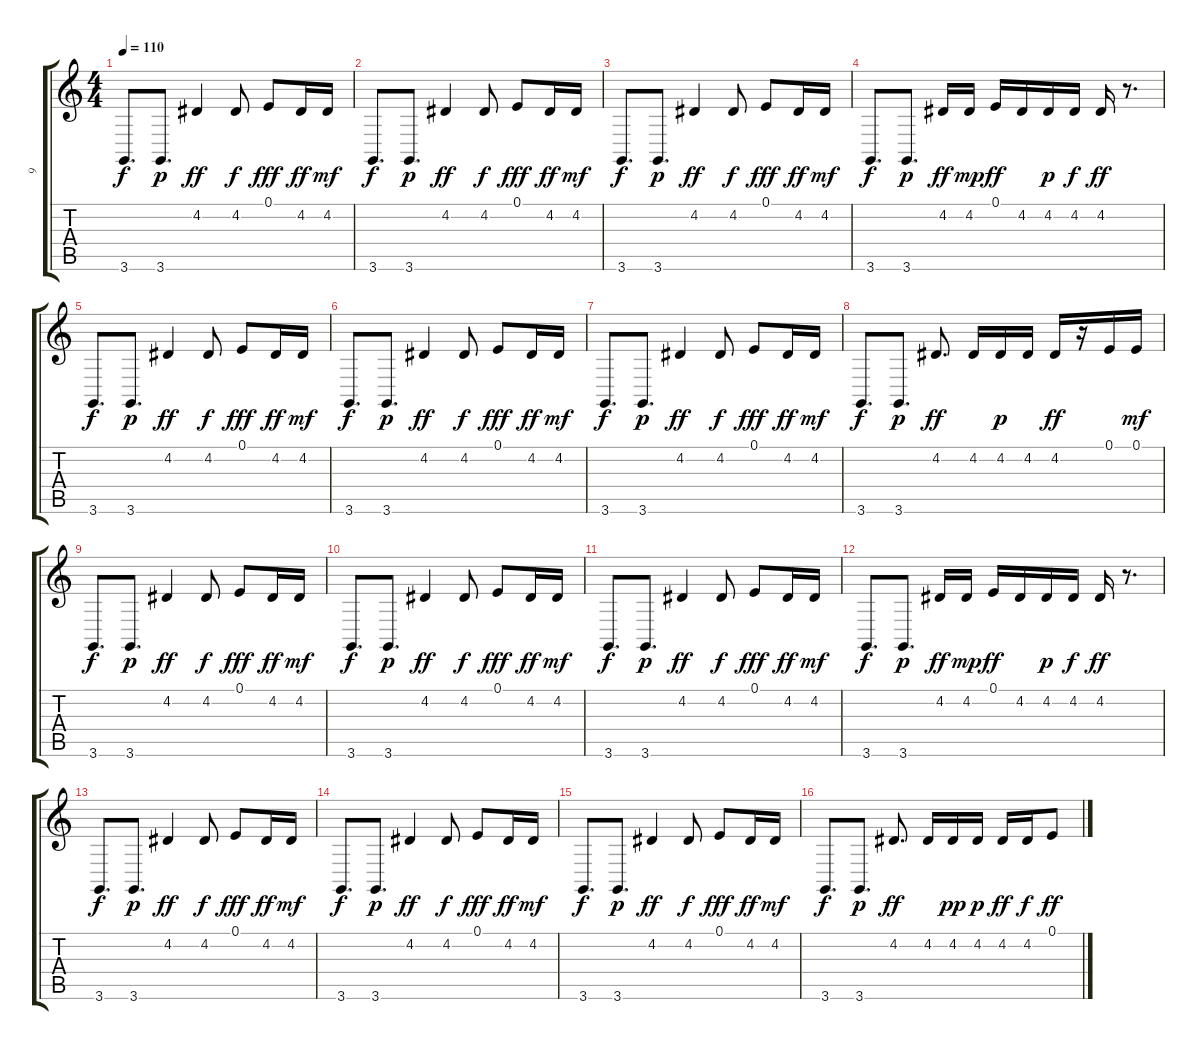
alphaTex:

\track ("9" "9") {instrument taikodrum}
\staff {score tabs}
\tuning (E4 B3 G3 D3 A2 E2) {hide}
\ts (4 4)
\tempo 110
\clef g2
\ks c
3.6.8{d dy f} 3.6.8{d dy p} 4.2.4{dy ff} 4.2.8{dy f} 0.1.8{dy fff} 4.2.16{dy ff} 4.2.16{dy mf} |
3.6.8{d dy f} 3.6.8{d dy p} 4.2.4{dy ff} 4.2.8{dy f} 0.1.8{dy fff} 4.2.16{dy ff} 4.2.16{dy mf} |
3.6.8{d dy f} 3.6.8{d dy p} 4.2.4{dy ff} 4.2.8{dy f} 0.1.8{dy fff} 4.2.16{dy ff} 4.2.16{dy mf} |
3.6.8{d dy f} 3.6.8{d dy p} 4.2.16{dy ff} 4.2.16{dy mp} 0.1.16{dy ff} 4.2.16 4.2.16{dy p} 4.2.16{dy f} 4.2.16{dy ff} r.8{d} |
3.6.8{d dy f} 3.6.8{d dy p} 4.2.4{dy ff} 4.2.8{dy f} 0.1.8{dy fff} 4.2.16{dy ff} 4.2.16{dy mf} |
3.6.8{d dy f} 3.6.8{d dy p} 4.2.4{dy ff} 4.2.8{dy f} 0.1.8{dy fff} 4.2.16{dy ff} 4.2.16{dy mf} |
3.6.8{d dy f} 3.6.8{d dy p} 4.2.4{dy ff} 4.2.8{dy f} 0.1.8{dy fff} 4.2.16{dy ff} 4.2.16{dy mf} |
3.6.8{d dy f} 3.6.8{d dy p} 4.2.8{d dy ff} 4.2.16 4.2.16{dy p} 4.2.16 4.2.16{dy ff} r.16 0.1.16 0.1.16{dy mf} |
3.6.8{d dy f} 3.6.8{d dy p} 4.2.4{dy ff} 4.2.8{dy f} 0.1.8{dy fff} 4.2.16{dy ff} 4.2.16{dy mf} |
3.6.8{d dy f} 3.6.8{d dy p} 4.2.4{dy ff} 4.2.8{dy f} 0.1.8{dy fff} 4.2.16{dy ff} 4.2.16{dy mf} |
3.6.8{d dy f} 3.6.8{d dy p} 4.2.4{dy ff} 4.2.8{dy f} 0.1.8{dy fff} 4.2.16{dy ff} 4.2.16{dy mf} |
3.6.8{d dy f} 3.6.8{d dy p} 4.2.16{dy ff} 4.2.16{dy mp} 0.1.16{dy ff} 4.2.16 4.2.16{dy p} 4.2.16{dy f} 4.2.16{dy ff} r.8{d} |
3.6.8{d dy f} 3.6.8{d dy p} 4.2.4{dy ff} 4.2.8{dy f} 0.1.8{dy fff} 4.2.16{dy ff} 4.2.16{dy mf} |
3.6.8{d dy f} 3.6.8{d dy p} 4.2.4{dy ff} 4.2.8{dy f} 0.1.8{dy fff} 4.2.16{dy ff} 4.2.16{dy mf} |
3.6.8{d dy f} 3.6.8{d dy p} 4.2.4{dy ff} 4.2.8{dy f} 0.1.8{dy fff} 4.2.16{dy ff} 4.2.16{dy mf} |
3.6.8{d dy f} 3.6.8{d dy p} 4.2.8{d dy ff} 4.2.16 4.2.16{dy pp} 4.2.16{dy p} 4.2.16{dy ff} 4.2.16{dy f} 0.1.8{dy ff}
